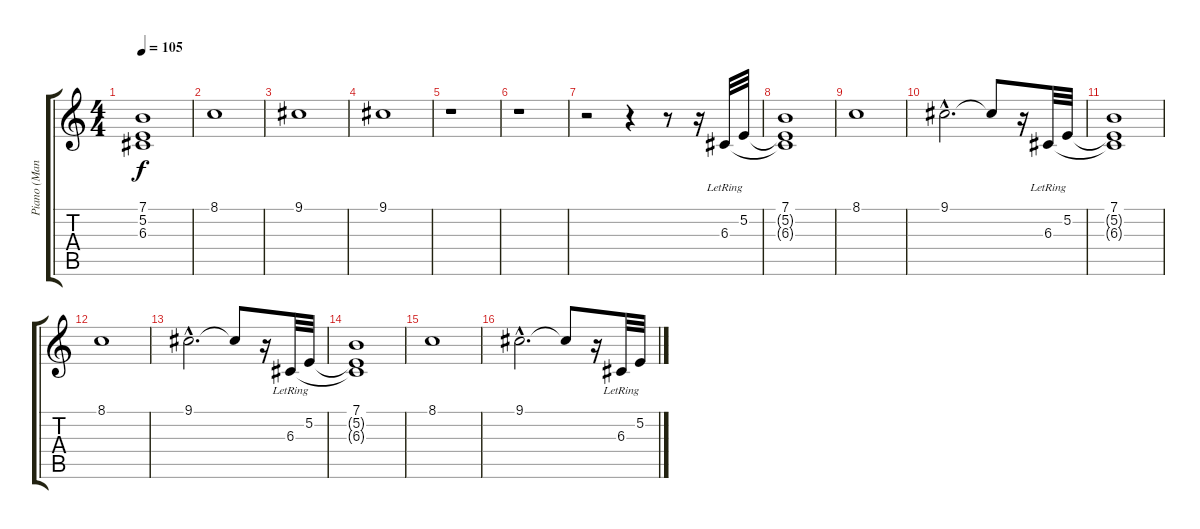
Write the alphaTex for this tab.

\track ("Piano (Manu)" "Piano (Man") {instrument electricpiano1}
\staff {score tabs}
\tuning (E4 B3 G3 D3 A2 E2) {hide}
\ts (4 4)
\tempo 105
\clef g2
\ks c
(7.1 5.2{t} 6.3{t}).1{dy f} |
8.1.1 |
9.1.1 |
9.1.1 |
r.1 |
r.1 |
r.2 r.4 r.8 r.16 6.3{lr}.32 5.2{lr}.32 |
(7.1 5.2{t} 6.3{t}).1 |
8.1.1 |
9.1{hac}.2{d} 9.1{t}.8 r.16 6.3{lr}.32 5.2{lr}.32 |
(7.1 5.2{t} 6.3{t}).1 |
8.1.1 |
9.1{hac}.2{d} 9.1{t}.8 r.16 6.3{lr}.32 5.2{lr}.32 |
(7.1 5.2{t} 6.3{t}).1 |
8.1.1 |
9.1{hac}.2{d} 9.1{t}.8 r.16 6.3{lr}.32 5.2{lr}.32
